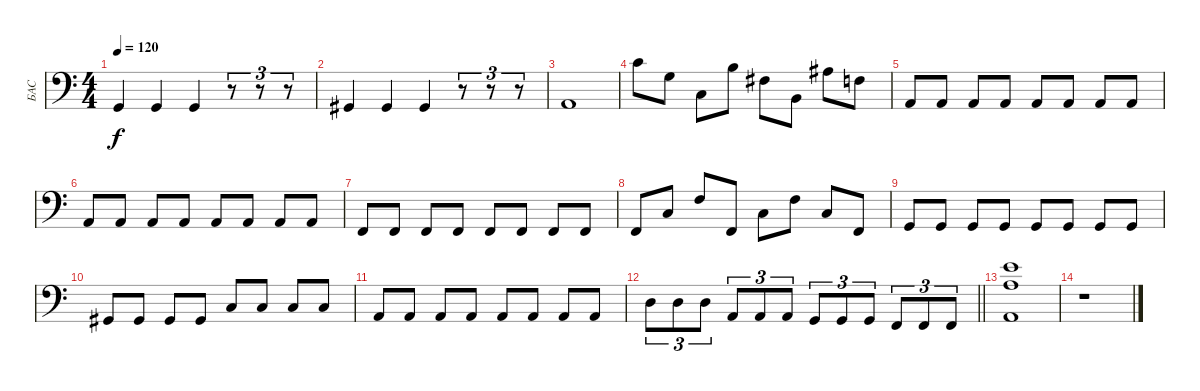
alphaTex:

\track ("БАС" "БАС") {instrument electricbasspick}
\staff {score}
\tuning (G2 D2 A1 E1) {hide}
\ts (4 4)
\tempo 120
\clef f4
\ks c
3.4.4{dy f} 3.4.4 3.4.4 r.8{tu (3 2)} r.8{tu (3 2)} r.8{tu (3 2)} |
4.4.4 4.4.4 4.4.4 r.8{tu (3 2)} r.8{tu (3 2)} r.8{tu (3 2)} |
5.4.1 |
10.2.8 10.3.8 8.4.8 9.2.8 9.3.8 7.4.8 8.2.8 8.3.8 |
5.4.8 5.4.8 5.4.8 5.4.8 5.4.8 5.4.8 5.4.8 5.4.8 |
5.4.8 5.4.8 5.4.8 5.4.8 5.4.8 5.4.8 5.4.8 5.4.8 |
1.4.8 1.4.8 1.4.8 1.4.8 1.4.8 1.4.8 1.4.8 1.4.8 |
1.4.8 3.3.8 3.2.8 1.4.8 3.3.8 3.2.8 3.3.8 1.4.8 |
3.4.8 3.4.8 3.4.8 3.4.8 3.4.8 3.4.8 3.4.8 3.4.8 |
4.4.8 4.4.8 4.4.8 4.4.8 8.4.8 8.4.8 8.4.8 8.4.8 |
5.4.8 5.4.8 5.4.8 5.4.8 5.4.8 5.4.8 5.4.8 5.4.8 |
\barLineRight lightlight
0.2.8{tu (3 2)} 0.2.8{tu (3 2)} 0.2.8{tu (3 2)} 0.3.8{tu (3 2)} 0.3.8{tu (3 2)} 0.3.8{tu (3 2)} 3.4.8{tu (3 2)} 3.4.8{tu (3 2)} 3.4.8{tu (3 2)} 1.4.8{tu (3 2)} 1.4.8{tu (3 2)} 1.4.8{tu (3 2)} |
(9.1 7.2 0.3).1 |
r.1
